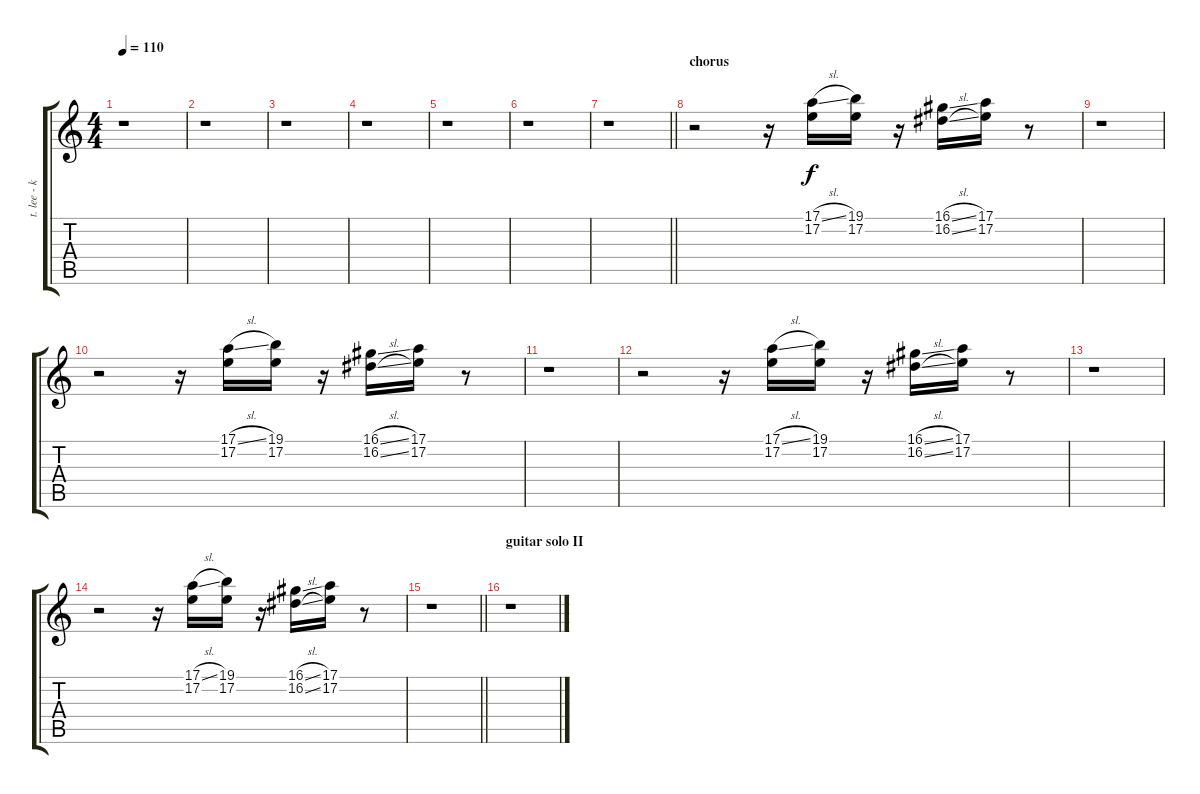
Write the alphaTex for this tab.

\track ("t. lee - keyboards" "t. lee - k") {instrument synthbrass1}
\staff {score tabs}
\tuning (E4 B3 G3 D3 A2 E2) {hide}
\ts (4 4)
\tempo 110
\clef g2
\ks c
r.1{dy f} |
r.1 |
r.1 |
r.1 |
r.1 |
r.1 |
\barLineRight lightlight
r.1 |
\section ("" "chorus")
r.2 r.16 (17.1{sl} 17.2).16 (19.1 17.2).16 r.16 (16.1{sl} 16.2{sl}).16 (17.1 17.2).16 r.8 |
r.1 |
r.2 r.16 (17.1{sl} 17.2).16 (19.1 17.2).16 r.16 (16.1{sl} 16.2{sl}).16 (17.1 17.2).16 r.8 |
r.1 |
r.2 r.16 (17.1{sl} 17.2).16 (19.1 17.2).16 r.16 (16.1{sl} 16.2{sl}).16 (17.1 17.2).16 r.8 |
r.1 |
r.2 r.16 (17.1{sl} 17.2).16 (19.1 17.2).16 r.16 (16.1{sl} 16.2{sl}).16 (17.1 17.2).16 r.8 |
\barLineRight lightlight
r.1 |
\section ("" "guitar solo II")
r.1
